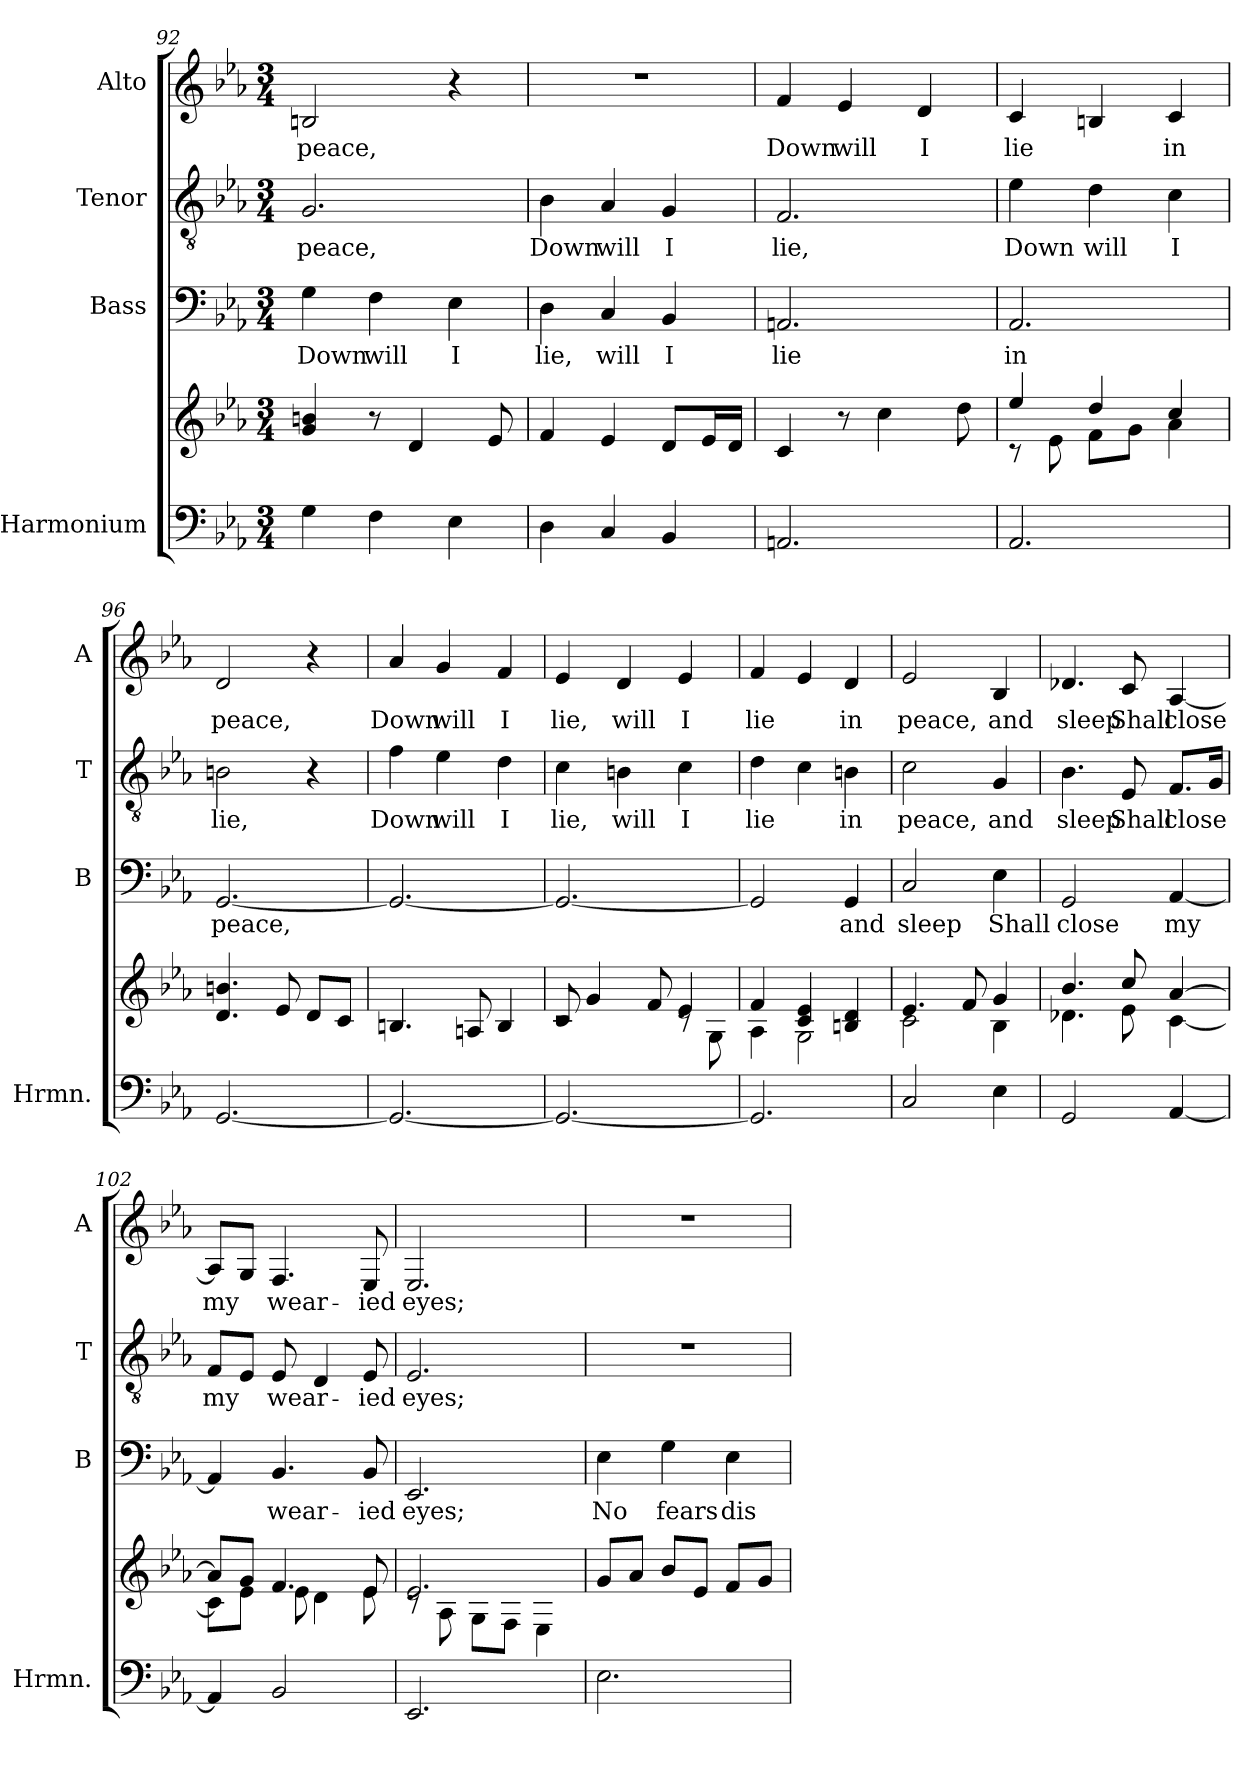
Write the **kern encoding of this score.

**kern	**kern	**kern	**text	**kern	**text	**kern	**text
*part4	*part4	*part3	*part3	*part2	*part2	*part1	*part1
*staff5	*staff4	*staff3	*staff3	*staff2	*staff2	*staff1	*staff1
*I"Harmonium	*	*I"Bass	*	*I"Tenor	*	*I"Alto	*
*I'Hrmn.	*	*I'B	*	*I'T	*	*I'A	*
!!LO:PB:g=z
*clefF4	*clefG2	*clefF4	*	*clefGv2	*	*clefG2	*
*k[b-e-a-]	*k[b-e-a-]	*k[b-e-a-]	*	*k[b-e-a-]	*	*k[b-e-a-]	*
*E-:	*E-:	*E-:	*	*E-:	*	*E-:	*
*M3/4	*M3/4	*M3/4	*	*M3/4	*	*M3/4	*
=92	=92	=92	=92	=92	=92	=92	=92
!	!	!	!LO:LY:b	!	!LO:LY:b	!	!LO:LY:b
4G\	4g!/ 4bn!/	4G\	Down	2.G/	peace,	2Bn/	peace,
!	!	!	!LO:LY:b	!	!	!	!
4F\	8r	4F\	will	.	.	.	.
.	4d!/	.	.	.	.	.	.
!	!	!	!LO:LY:b	!	!	!	!
4E-\	.	4E-\	I	.	.	4r	.
.	8e-!/	.	.	.	.	.	.
=93	=93	=93	=93	=93	=93	=93	=93
!	!	!	!LO:LY:b	!	!LO:LY:b	!	!
4D\	4f!/	4D\	lie,	4B-\	Down	2.r	.
!	!	!	!LO:LY:b	!	!LO:LY:b	!	!
4C/	4e-!/	4C/	will	4A-/	will	.	.
!	!	!	!LO:LY:b	!	!LO:LY:b	!	!
4BB-/	8d!/L	4BB-/	I	4G/	I	.	.
.	16e-!/L	.	.	.	.	.	.
.	16d!/JJ	.	.	.	.	.	.
=94	=94	=94	=94	=94	=94	=94	=94
!	!	!	!LO:LY:b	!	!LO:LY:b	!	!LO:LY:b
2.AAn/	4c!/	2.AAn/	lie	2.F/	lie,	4f/	Down
!	!	!	!	!	!	!	!LO:LY:b
.	8r	.	.	.	.	4e-/	will
.	4cc!\	.	.	.	.	.	.
!	!	!	!	!	!	!	!LO:LY:b
.	.	.	.	.	.	4d/	I
.	8dd!\	.	.	.	.	.	.
=95	=95	=95	=95	=95	=95	=95	=95
*	*^	*	*	*	*	*	*
!	!	!	!	!LO:LY:b	!	!LO:LY:b	!	!LO:LY:b
2.AA-/	4ee-!/	8rc	2.AA-/	in	4e-\	Down	4c/	lie
.	.	8e-!\	.	.	.	.	.	.
!	!	!	!	!	!	!LO:LY:b	!	!
.	4dd!/	8f!\L	.	.	4d\	will	4Bn/	.
.	.	8g!\J	.	.	.	.	.	.
!	!	!	!	!	!	!LO:LY:b	!	!LO:LY:b
.	4cc!/	4a-!\	.	.	4c\	I	4c/	in
=96	=96	=96	=96	=96	=96	=96	=96	=96
!	!	!	!	!LO:LY:b	!	!LO:LY:b	!	!LO:LY:b
*	*v	*v	*	*	*	*	*	*
[2.GG/	4.d!/ 4.bn!/	[2.GG/	peace,	2Bn\	lie,	2d/	peace,
.	8e-!/	.	.	.	.	.	.
.	8d!/L	.	.	4r	.	4r	.
.	8c!/J	.	.	.	.	.	.
=97	=97	=97	=97	=97	=97	=97	=97
!	!	!	!	!	!LO:LY:b	!	!LO:LY:b
2.GG/_	4.Bn!/	2.GG/_	.	4f\	Down	4a-/	Down
!	!	!	!	!	!LO:LY:b	!	!LO:LY:b
.	.	.	.	4e-\	will	4g/	will
.	8An!/	.	.	.	.	.	.
!	!	!	!	!	!LO:LY:b	!	!LO:LY:b
.	4B!/	.	.	4d\	I	4f/	I
!!LO:LB:g=z
=98	=98	=98	=98	=98	=98	=98	=98
*	*^	*	*	*	*	*	*
!	!	!	!	!	!	!LO:LY:b	!	!LO:LY:b
2.GG/_	8c!/	2rc	2.GG/_	.	4c\	lie,	4e-/	lie,
.	4g!/	.	.	.	.	.	.	.
!	!	!	!	!	!	!LO:LY:b	!	!LO:LY:b
.	.	.	.	.	4Bn\	will	4d/	will
.	8f!/	.	.	.	.	.	.	.
!	!	!	!	!	!	!LO:LY:b	!	!LO:LY:b
.	4e-!/	8rc	.	.	4c\	I	4e-/	I
.	.	8G!\	.	.	.	.	.	.
=99	=99	=99	=99	=99	=99	=99	=99	=99
!	!	!	!	!	!	!LO:LY:b	!	!LO:LY:b
2.GG/]	4f!/	4A-!\	2GG/]	.	4d\	lie	4f/	lie
.	4c!/ 4e-!/	2G!\	.	.	4c\	.	4e-/	.
!	!	!	!	!LO:LY:b	!	!LO:LY:b	!	!LO:LY:b
.	4Bn!/ 4d!/	.	4GG/	and	4Bn\	in	4d/	in
=100	=100	=100	=100	=100	=100	=100	=100	=100
!	!	!	!	!LO:LY:b	!	!LO:LY:b	!	!LO:LY:b
2C/	4.e-!/	2c!\	2C/	sleep	2c\	peace,	2e-/	peace,
.	8f!/	.	.	.	.	.	.	.
!	!	!	!	!LO:LY:b	!	!LO:LY:b	!	!LO:LY:b
4E-\	4g!/	4B-!\	4E-\	Shall	4G/	and	4B-/	and
=101	=101	=101	=101	=101	=101	=101	=101	=101
!	!	!	!	!LO:LY:b	!	!LO:LY:b	!	!LO:LY:b
2GG/	4.b-!/	4.d-X!\	2GG/	close	4.B-\	sleep	4.d-X/	sleep
!	!	!	!	!	!	!LO:LY:b	!	!LO:LY:b
.	8cc!/	8e-!\	.	.	8E-/	Shall	8c/	Shall
!	!	!	!	!LO:LY:b	!	!LO:LY:b	!	!LO:LY:b
[4AA-/	[4a-!/	[4c!\	[4AA-/	my	8.F/L	close	[4A-/	close
.	.	.	.	.	16G/Jk	.	.	.
=102	=102	=102	=102	=102	=102	=102	=102	=102
!	!	!	!	!	!	!LO:LY:b	!	!LO:LY:b
4AA-/]	8a-!/L]	8c!\L]	4AA-/]	.	8F/L	my	8A-/L]	my
.	8g!/J	8e-!\J	.	.	8E-/J	.	8G/J	.
!	!	!	!	!LO:LY:b	!	!LO:LY:b	!	!LO:LY:b
2BB-/	4.f!/	8e-!\	4.BB-/	wear-	8E-/	wear-	4.F/	wear-
.	.	4d!\	.	.	4D/	.	.	.
!	!	!	!	!LO:LY:b	!	!LO:LY:b	!	!LO:LY:b
.	8e-!/	8e-!\	8BB-/	-ied	8E-/	-ied	8E-/	-ied
=103	=103	=103	=103	=103	=103	=103	=103	=103
!	!	!	!	!LO:LY:b	!	!LO:LY:b	!	!LO:LY:b
2.EE-/	2.e-!/	8rc	2.EE-/	eyes;	2.E-/	eyes;	2.E-/	eyes;
.	.	8A-!\	.	.	.	.	.	.
.	.	8G!\L	.	.	.	.	.	.
.	.	8F!\J	.	.	.	.	.	.
.	.	4E-!\	.	.	.	.	.	.
!!LO:PB:g=z
=104	=104	=104	=104	=104	=104	=104	=104	=104
!	!	!	!	!LO:LY:b	!	!	!	!
*	*v	*v	*	*	*	*	*	*
2.E-\	8g!/L	4E-\	No	2.r	.	2.r	.
.	8a-!/J	.	.	.	.	.	.
!	!	!	!LO:LY:b	!	!	!	!
.	8b-!/L	4G\	fears	.	.	.	.
.	8e-!/J	.	.	.	.	.	.
!	!	!	!LO:LY:b	!	!	!	!
.	8f!/L	4E-\	dis-	.	.	.	.
.	8g!/J	.	.	.	.	.	.
=	=	=	=	=	=	=	=
*-	*-	*-	*-	*-	*-	*-	*-
